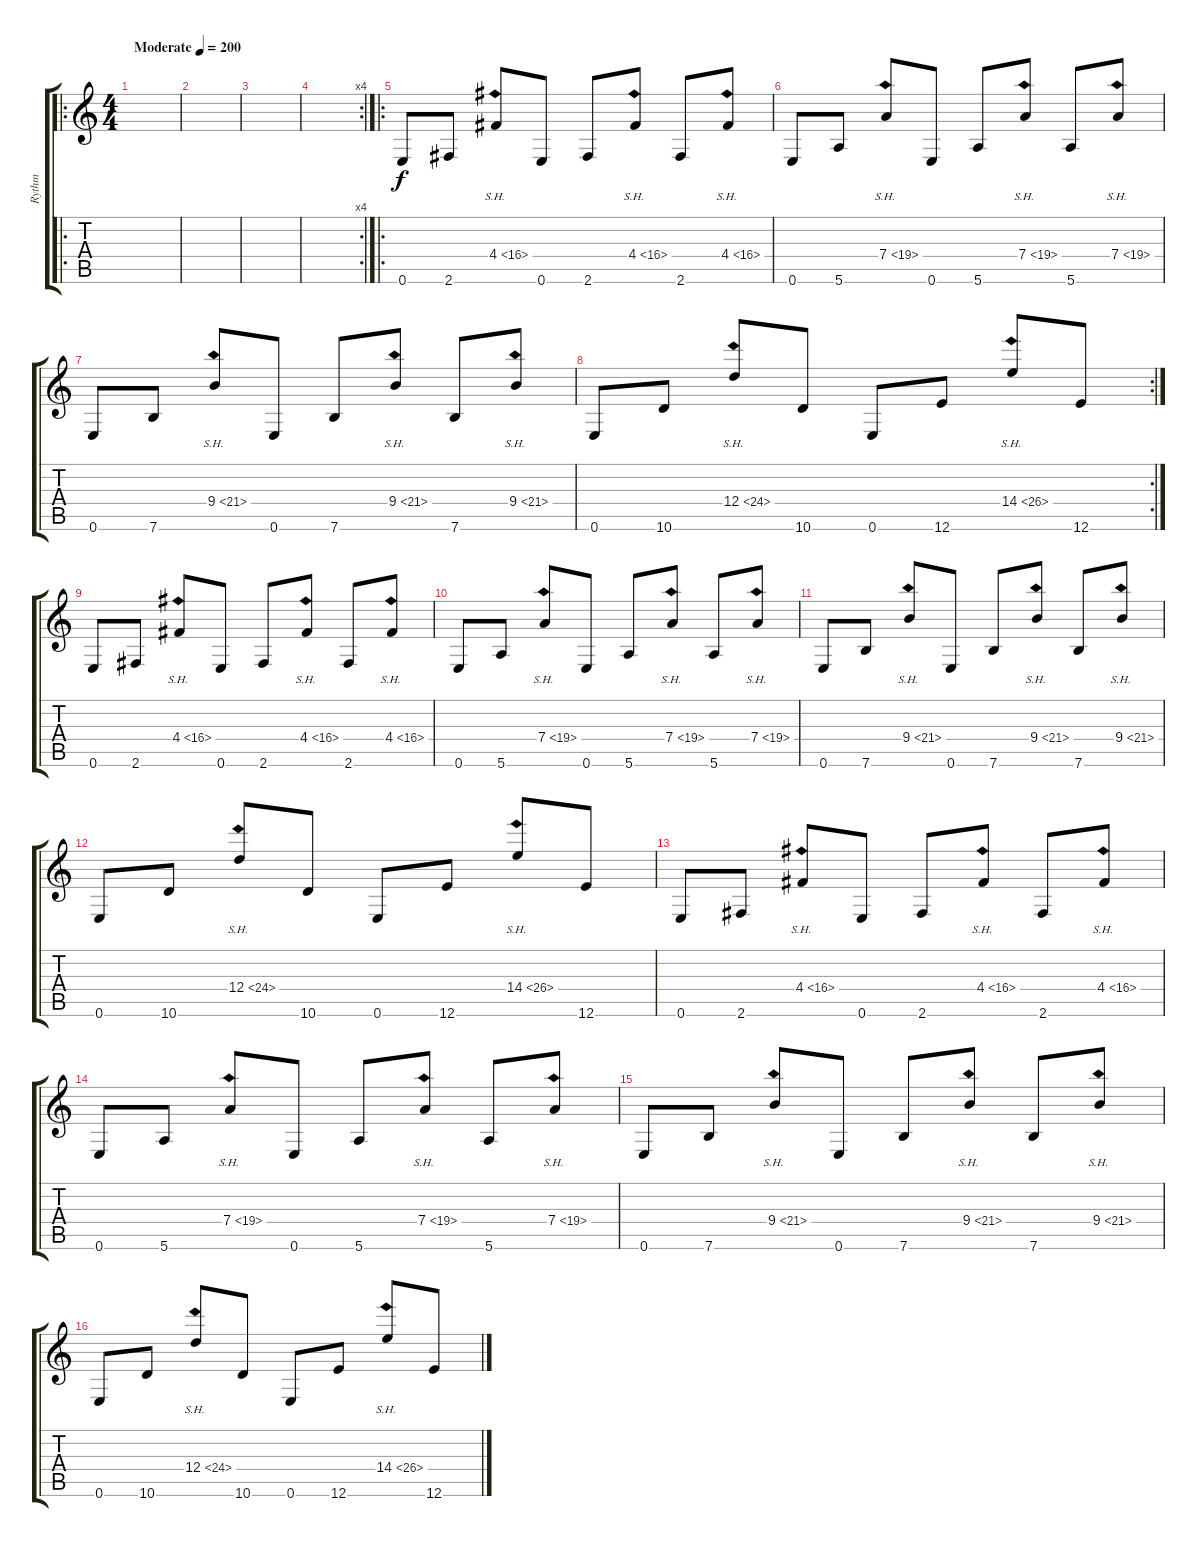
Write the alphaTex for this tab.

\track ("Rythm" "Rythm") {instrument distortionguitar}
\staff {score tabs}
\tuning (E4 B3 G3 D3 A2 E2) {hide}
\ro
\ts (4 4)
\tempo (200 "Moderate")
\clef g2
\ks c
|
|
|
\rc 4
|
\ro
0.6.8 2.6.8 4.4{sh 12}.8 0.6.8 2.6.8 4.4{sh 12}.8 2.6.8 4.4{sh 12}.8 |
0.6.8 5.6.8 7.4{sh 12}.8 0.6.8 5.6.8 7.4{sh 12}.8 5.6.8 7.4{sh 12}.8 |
0.6.8 7.6.8 9.4{sh 12}.8 0.6.8 7.6.8 9.4{sh 12}.8 7.6.8 9.4{sh 12}.8 |
\rc 2
0.6.8 10.6.8 12.4{sh 12}.8 10.6.8 0.6.8 12.6.8 14.4{sh 12}.8 12.6.8 |
0.6.8 2.6.8 4.4{sh 12}.8 0.6.8 2.6.8 4.4{sh 12}.8 2.6.8 4.4{sh 12}.8 |
0.6.8 5.6.8 7.4{sh 12}.8 0.6.8 5.6.8 7.4{sh 12}.8 5.6.8 7.4{sh 12}.8 |
0.6.8 7.6.8 9.4{sh 12}.8 0.6.8 7.6.8 9.4{sh 12}.8 7.6.8 9.4{sh 12}.8 |
0.6.8 10.6.8 12.4{sh 12}.8 10.6.8 0.6.8 12.6.8 14.4{sh 12}.8 12.6.8 |
0.6.8 2.6.8 4.4{sh 12}.8 0.6.8 2.6.8 4.4{sh 12}.8 2.6.8 4.4{sh 12}.8 |
0.6.8 5.6.8 7.4{sh 12}.8 0.6.8 5.6.8 7.4{sh 12}.8 5.6.8 7.4{sh 12}.8 |
0.6.8 7.6.8 9.4{sh 12}.8 0.6.8 7.6.8 9.4{sh 12}.8 7.6.8 9.4{sh 12}.8 |
0.6.8 10.6.8 12.4{sh 12}.8 10.6.8 0.6.8 12.6.8 14.4{sh 12}.8 12.6.8
